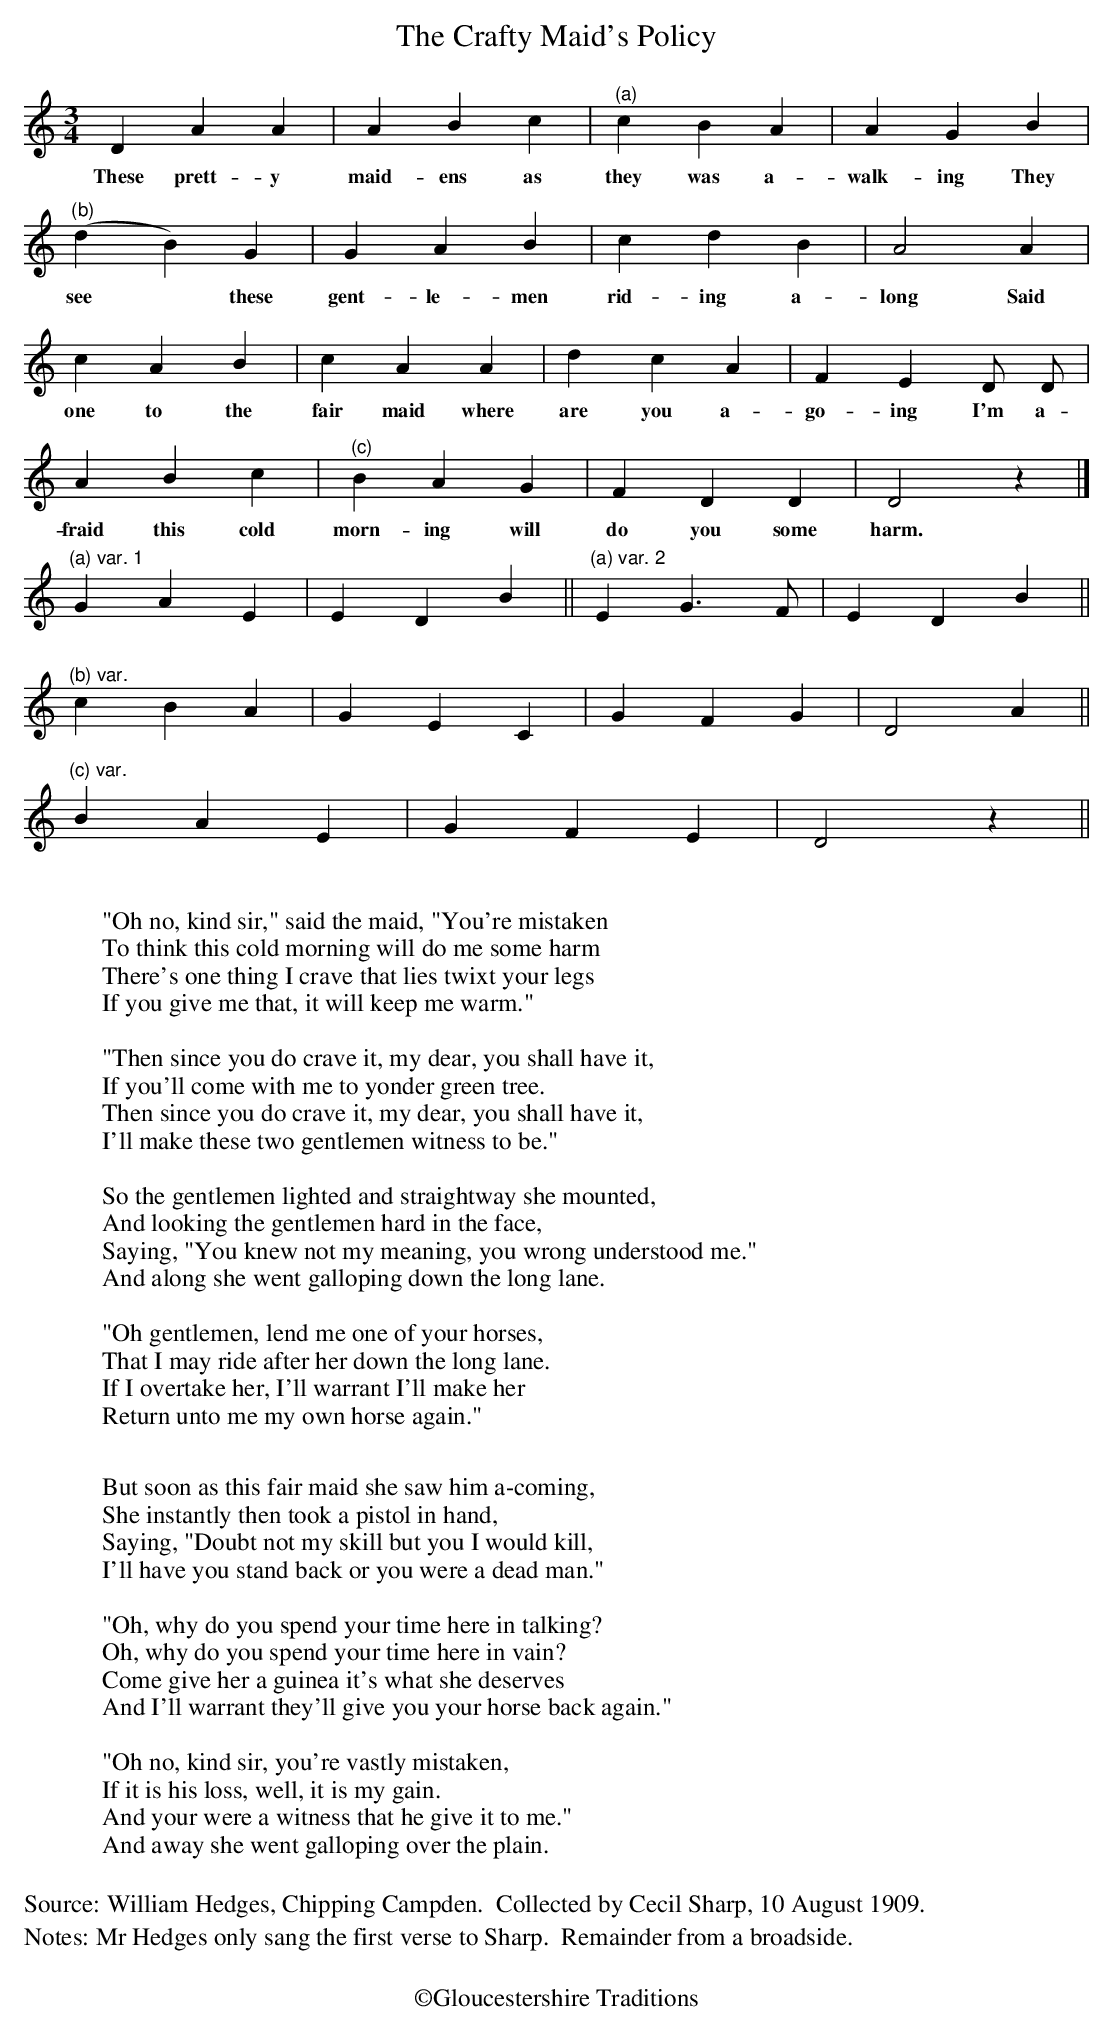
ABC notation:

X:1
T:Crafty Maid's Policy, The
L:1/4
M:3/4
K:Ddor
D A A | A B c |"^(a)" c B A | A G B |$"^(b)" (d B) G | G A B | c d B | A2 A |$ c A B | c A A |
w: These prett- y|maid- ens as|they was a-|walk- ing They|see * these|gent- le- men|rid- ing a-|long Said|one to the|fair maid where|
d c A | F E D/ D/ |$ A B c |"^(c)" B A G | F D D | D2 z |]$"^(a) var. 1" G A E | E D B ||
w: are you a-|go- ing I'm a-|fraid this cold|morn- ing will|do you some|harm.|||
"^(a) var. 2" E G3/2 F/ | E D B ||$"^(b) var." c B A | G E C | G F G | D2 A ||$"^(c) var." B A E |
w: |||||||
G F E | D2 z ||
W:
W:"Oh no, kind sir," said the maid, "You're mistaken
W:To think this cold morning will do me some harm
W:There's one thing I crave that lies twixt your legs
W:If you give me that, it will keep me warm."
W:
W:"Then since you do crave it, my dear, you shall have it,
W:If you'll come with me to yonder green tree.
W:Then since you do crave it, my dear, you shall have it,
W:I'll make these two gentlemen witness to be."
W:
W:So the gentlemen lighted and straightway she mounted,
W:And looking the gentlemen hard in the face,
W:Saying, "You knew not my meaning, you wrong understood me."
W:And along she went galloping down the long lane.
W:
W:"Oh gentlemen, lend me one of your horses,
W:That I may ride after her down the long lane.
W:If I overtake her, I'll warrant I'll make her
W:Return unto me my own horse again."
W:
W:But soon as this fair maid she saw him a-coming,
W:She instantly then took a pistol in hand,
W:Saying, "Doubt not my skill but you I would kill,
W:I'll have you stand back or you were a dead man."
W:
W:"Oh, why do you spend your time here in talking?
W:Oh, why do you spend your time here in vain?
W:Come give her a guinea it's what she deserves
W:And I'll warrant they'll give you your horse back again."
W:
W:"Oh no, kind sir, you're vastly mistaken,
W:If it is his loss, well, it is my gain.
W:And your were a witness that he give it to me."
W:And away she went galloping over the plain.
W:
